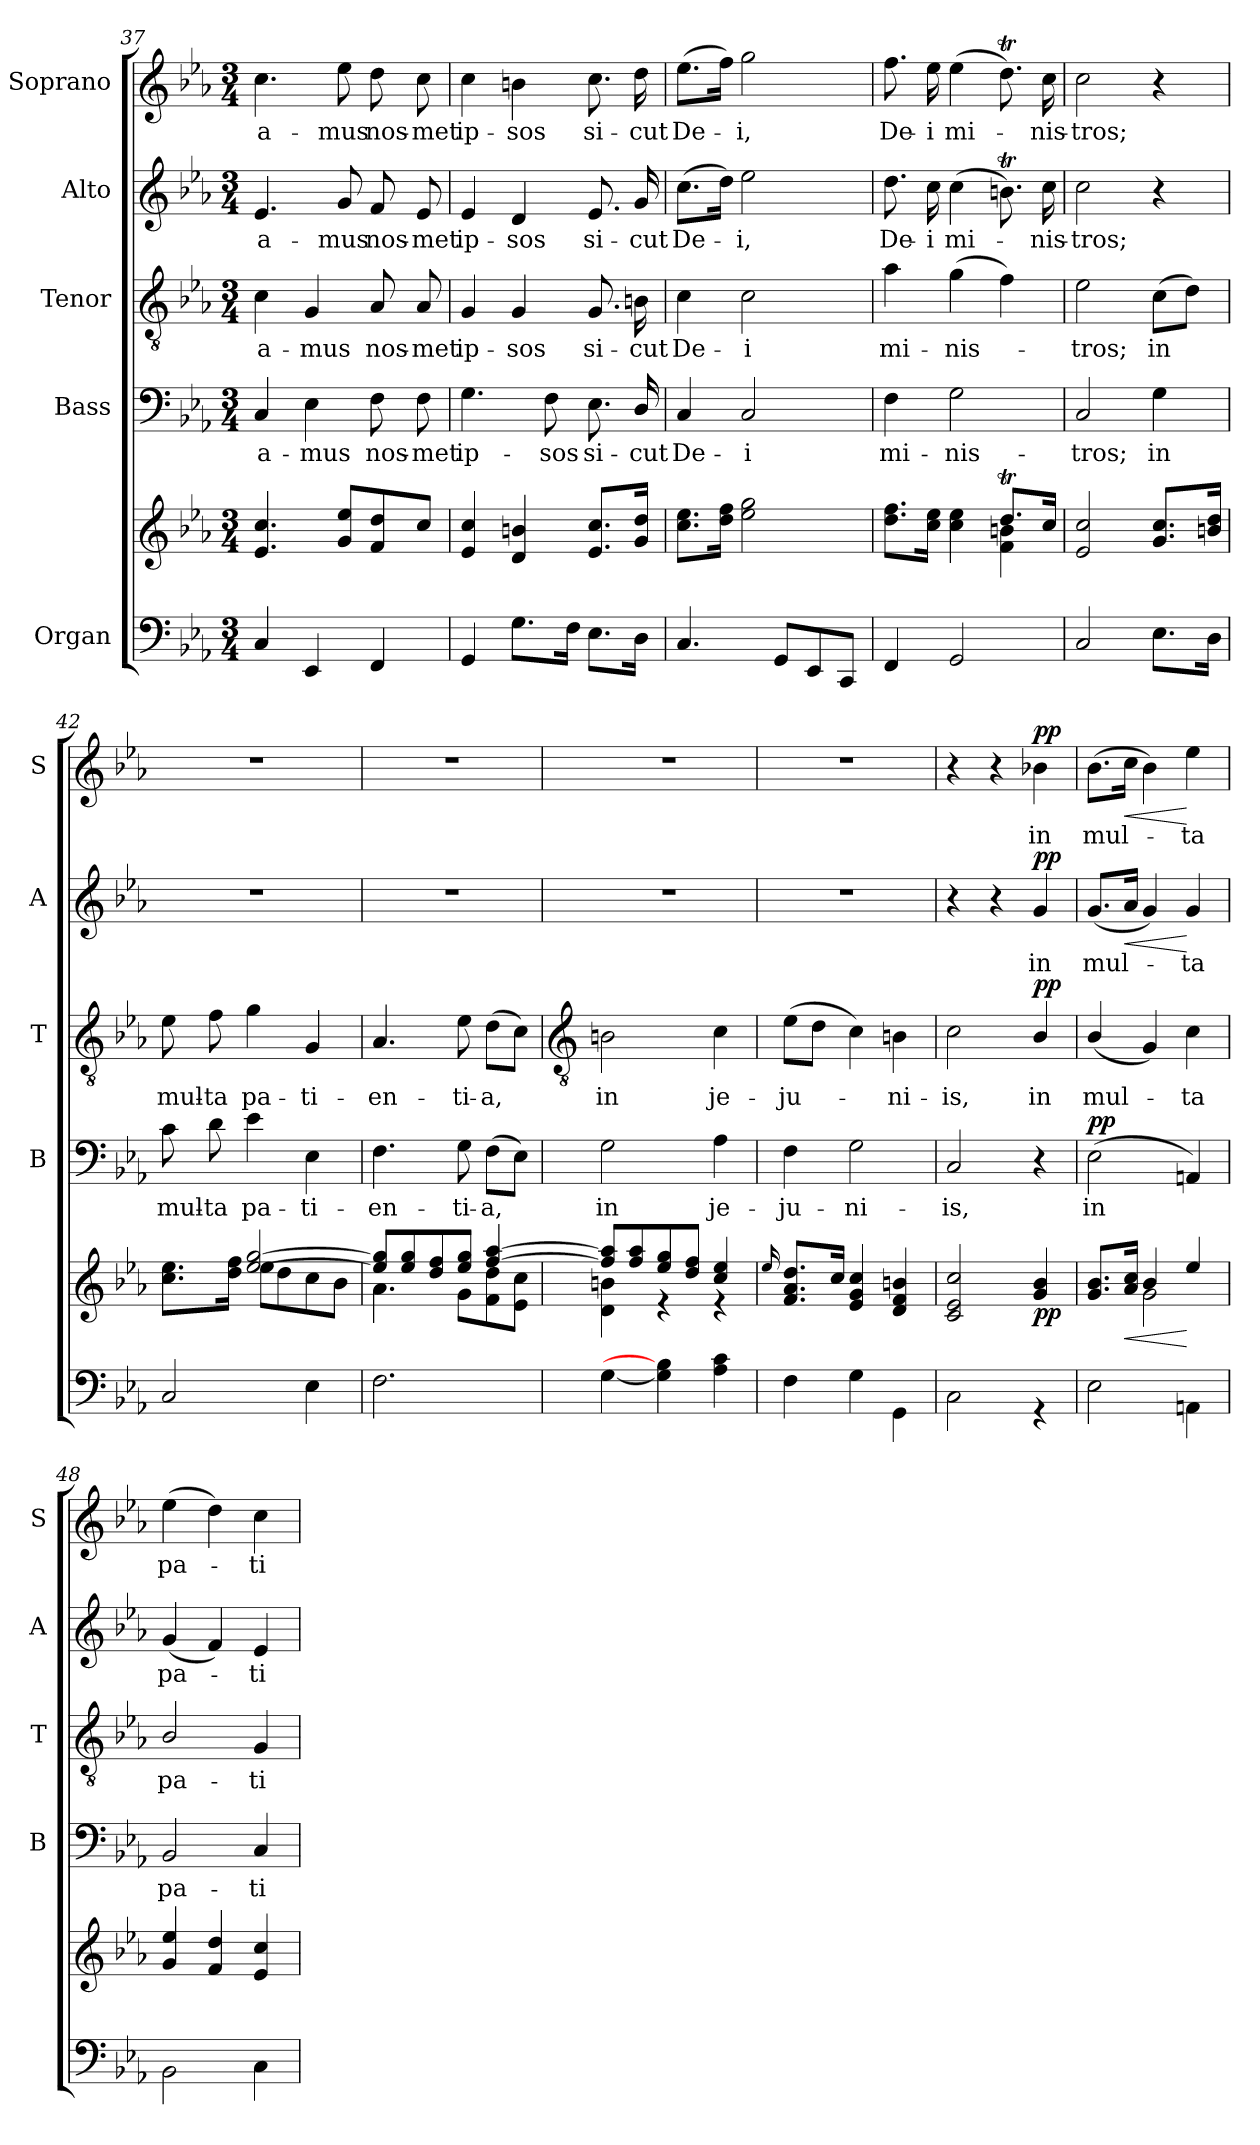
**kern	**kern	**dynam	**kern	**text	**dynam	**kern	**text	**dynam	**kern	**text	**dynam	**kern	**text	**dynam
*part5	*part5	*part5	*part4	*part4	*part4	*part3	*part3	*part3	*part2	*part2	*part2	*part1	*part1	*part1
*staff6	*staff5	*staff5/6	*staff4	*staff4	*staff4	*staff3	*staff3	*staff3	*staff2	*staff2	*staff2	*staff1	*staff1	*staff1
*I"Organ	*	*	*I"Bass	*	*	*I"Tenor	*	*	*I"Alto	*	*	*I"Soprano	*	*
*	*	*	*I'B	*	*	*I'T	*	*	*I'A	*	*	*I'S	*	*
!!LO:LB:g=z
*clefF4	*clefG2	*	*clefF4	*	*	*clefGv2	*	*	*clefG2	*	*	*clefG2	*	*
*k[b-e-a-]	*k[b-e-a-]	*	*k[b-e-a-]	*	*	*k[b-e-a-]	*	*	*k[b-e-a-]	*	*	*k[b-e-a-]	*	*
*E-:	*E-:	*	*E-:	*	*	*E-:	*	*	*E-:	*	*	*E-:	*	*
*M3/4	*M3/4	*	*M3/4	*	*	*M3/4	*	*	*M3/4	*	*	*M3/4	*	*
=37	=37	=37	=37	=37	=37	=37	=37	=37	=37	=37	=37	=37	=37	=37
*	*^	*	*	*	*	*	*	*	*	*	*	*	*	*
!	!	!	!	!	!LO:LY:b	!	!	!LO:LY:b	!	!	!LO:LY:b	!	!	!LO:LY:b	!
4C	4.e-/ 4.cc/	2.ryy	.	4C	-a-	.	4c	-a-	.	4.e-	-a-	.	4.cc	-a-	.
!	!	!	!	!	!LO:LY:b	!	!	!LO:LY:b	!	!	!	!	!	!	!
4EE-	.	.	.	4E-	-mus	.	4G	-mus	.	.	.	.	.	.	.
!	!	!	!	!	!	!	!	!	!	!	!LO:LY:b	!	!	!LO:LY:b	!
.	8g/ 8ee-/L	.	.	.	.	.	.	.	.	8g	-mus	.	8ee-	-mus	.
!	!	!	!	!	!LO:LY:b	!	!	!LO:LY:b	!	!	!LO:LY:b	!	!	!LO:LY:b	!
4FF	8f/ 8dd/	.	.	8F	nos-	.	8A-	nos-	.	8f	nos-	.	8dd	nos-	.
!	!	!	!	!	!LO:LY:b	!	!	!LO:LY:b	!	!	!LO:LY:b	!	!	!LO:LY:b	!
.	8cc/J	.	.	8F	-met	.	8A-	-met	.	8e-	-met	.	8cc	-met	.
=38	=38	=38	=38	=38	=38	=38	=38	=38	=38	=38	=38	=38	=38	=38	=38
!	!	!LO:N:vis=1	!	!	!LO:LY:b	!	!	!LO:LY:b	!	!	!LO:LY:b	!	!	!LO:LY:b	!
4GG	4e-/ 4cc/	2.ryy	.	4.G	ip-	.	4G	ip-	.	4e-	ip-	.	4cc	ip-	.
!	!	!	!	!	!	!	!	!LO:LY:b	!	!	!LO:LY:b	!	!	!LO:LY:b	!
8.GL	4d/ 4bn/	.	.	.	.	.	4G	-sos	.	4d	-sos	.	4bn	-sos	.
!	!	!	!	!	!LO:LY:b	!	!	!	!	!	!	!	!	!	!
.	.	.	.	8F	-sos	.	.	.	.	.	.	.	.	.	.
16FJ	.	.	.	.	.	.	.	.	.	.	.	.	.	.	.
!	!	!	!	!	!LO:LY:b	!	!	!LO:LY:b	!	!	!LO:LY:b	!	!	!LO:LY:b	!
8.E-L	8.e-/ 8.cc/L	.	.	8.E-	si-	.	8.G	si-	.	8.e-	si-	.	8.cc	si-	.
!	!	!	!	!	!LO:LY:b	!	!	!LO:LY:b	!	!	!LO:LY:b	!	!	!LO:LY:b	!
16DJ	16g/ 16dd/J	.	.	16D/	-cut	.	16Bn	-cut	.	16g	-cut	.	16dd	-cut	.
=39	=39	=39	=39	=39	=39	=39	=39	=39	=39	=39	=39	=39	=39	=39	=39
!	!	!LO:N:vis=1	!	!	!LO:LY:b	!	!	!LO:LY:b	!	!	!LO:LY:b	!	!	!LO:LY:b	!
4.C	8.cc\ 8.ee-\L	2.ryy	.	4C	De-	.	4c	De-	.	(>8.ccL	De-	.	(>8.ee-L	De-	.
.	16dd\ 16ff\J	.	.	.	.	.	.	.	.	16ddJ)	.	.	16ffJ)	.	.
!	!	!	!	!	!LO:LY:b	!	!	!LO:LY:b	!	!	!LO:LY:b	!	!	!LO:LY:b	!
.	2ee-\ 2gg\	.	.	2C	-i	.	2c	-i	.	2ee-	i,	.	2gg	i,	.
8GGL	.	.	.	.	.	.	.	.	.	.	.	.	.	.	.
8EE-	.	.	.	.	.	.	.	.	.	.	.	.	.	.	.
8CCJ	.	.	.	.	.	.	.	.	.	.	.	.	.	.	.
=40	=40	=40	=40	=40	=40	=40	=40	=40	=40	=40	=40	=40	=40	=40	=40
!	!	!	!	!	!LO:LY:b	!	!	!LO:LY:b	!	!	!LO:LY:b	!	!	!LO:LY:b	!
4FF	8.dd\ 8.ff\L	2ryy	.	4F	mi-	.	4a-	mi-	.	8.dd	De-	.	8.ff	De-	.
!	!	!	!	!	!	!	!	!	!	!	!LO:LY:b	!	!	!LO:LY:b	!
.	16cc\ 16ee-\J	.	.	.	.	.	.	.	.	16cc	-i	.	16ee-	-i	.
!	!	!	!	!	!LO:LY:b	!	!	!LO:LY:b	!	!	!LO:LY:b	!	!	!LO:LY:b	!
2GG	4cc\ 4ee-\	.	.	2G	-nis-	.	(>4g	-nis-	.	(>4cc	mi-	.	(>4ee-	mi-	.
.	8.ddt/L	4f\ 4bn\	.	.	.	.	4f)	.	.	8.bnt)	.	.	8.ddt)	.	.
!	!	!	!	!	!	!	!	!	!	!	!LO:LY:b	!	!	!LO:LY:b	!
.	16cc/J	.	.	.	.	.	.	.	.	16cc	nis-	.	16cc	nis-	.
=41	=41	=41	=41	=41	=41	=41	=41	=41	=41	=41	=41	=41	=41	=41	=41
!	!	!LO:N:vis=1	!	!	!LO:LY:b	!	!	!LO:LY:b	!	!	!LO:LY:b	!	!	!LO:LY:b	!
2C	2e-/ 2cc/	2.ryy	.	2C	-tros;	.	2e-	tros;	.	2cc	-tros;	.	2cc	-tros;	.
!	!	!	!	!	!LO:LY:b	!	!	!LO:LY:b	!	!	!	!	!	!	!
8.E-L	8.g/ 8.cc/L	.	.	4G	in	.	(>8cL	in	.	4r	.	.	4r	.	.
.	.	.	.	.	.	.	8dJ)	.	.	.	.	.	.	.	.
16DJ	16bn/ 16dd/J	.	.	.	.	.	.	.	.	.	.	.	.	.	.
=42	=42	=42	=42	=42	=42	=42	=42	=42	=42	=42	=42	=42	=42	=42	=42
!	!	!	!	!	!LO:LY:b	!	!	!LO:LY:b	!	!LO:N:vis=1	!	!	!LO:N:vis=1	!	!
2C	8.cc\ 8.ee-\L	4ryy	.	8c	mul-	.	8e-	mul-	.	2.r	.	.	2.r	.	.
!	!	!	!	!	!LO:LY:b	!	!	!LO:LY:b	!	!	!	!	!	!	!
.	.	.	.	8d	-ta	.	8f	-ta	.	.	.	.	.	.	.
.	16dd\ 16ff\J	.	.	.	.	.	.	.	.	.	.	.	.	.	.
!	!	!	!	!	!LO:LY:b	!	!	!LO:LY:b	!	!	!	!	!	!	!
.	[2ee-/ [2gg/	8ee-\L	.	4e-	pa-	.	4g	pa-	.	.	.	.	.	.	.
.	.	8dd\	.	.	.	.	.	.	.	.	.	.	.	.	.
!	!	!	!	!	!LO:LY:b	!	!	!LO:LY:b	!	!	!	!	!	!	!
4E-	.	8cc\	.	4E-	-ti-	.	4G	-ti-	.	.	.	.	.	.	.
.	.	8b-\J	.	.	.	.	.	.	.	.	.	.	.	.	.
=43	=43	=43	=43	=43	=43	=43	=43	=43	=43	=43	=43	=43	=43	=43	=43
!	!	!	!	!	!LO:LY:b	!	!	!LO:LY:b	!	!LO:N:vis=1	!	!	!LO:N:vis=1	!	!
2.F	8ee-/] 8gg/]L	4.a-\	.	4.F	-en-	.	4.A-	-en-	.	2.r	.	.	2.r	.	.
.	8ee-/ 8gg/	.	.	.	.	.	.	.	.	.	.	.	.	.	.
.	8dd/ 8ff/	.	.	.	.	.	.	.	.	.	.	.	.	.	.
!	!	!	!	!	!LO:LY:b	!	!	!LO:LY:b	!	!	!	!	!	!	!
.	8ee-/ 8gg/J	8g\L	.	8G	-ti-	.	8e-	-ti-	.	.	.	.	.	.	.
!	!	!	!	!	!LO:LY:b	!	!	!LO:LY:b	!	!	!	!	!	!	!
.	[4ff/ [4aa-/	8f\ 8dd\	.	(>8FL	-a,	.	(>8dL	-a,	.	.	.	.	.	.	.
.	.	8e-\ 8cc\J	.	8E-J)	.	.	8cJ)	.	.	.	.	.	.	.	.
!!LO:LB:g=z
=44	=44	=44	=44	=44	=44	=44	=44	=44	=44	=44	=44	=44	=44	=44	=44
*	*	*	*	*	*	*	*clefGv2	*	*	*	*	*	*	*	*
*^	*	*	*	*	*	*	*	*	*	*	*	*	*	*	*
!	!	!	!	!	!	!LO:LY:b	!	!	!LO:LY:b	!	!LO:N:vis=1	!	!	!LO:N:vis=1	!	!
2.ryy	[4G	8ff/] 8aa-/]L	4d\ 4bn\	.	2G	in	.	2Bn	in	.	2.r	.	.	2.r	.	.
.	.	8ff/ 8aa-/	.	.	.	.	.	.	.	.	.	.	.	.	.	.
.	4G] 4B]	8ee-/ 8gg/	4r	.	.	.	.	.	.	.	.	.	.	.	.	.
.	.	8dd/ 8ff/J	.	.	.	.	.	.	.	.	.	.	.	.	.	.
!	!	!	!	!	!	!LO:LY:b	!	!	!LO:LY:b	!	!	!	!	!	!	!
.	4A- 4c	4cc/ 4ee-/	4r	.	4A-	je-	.	4c	je-	.	.	.	.	.	.	.
=45	=45	=45	=45	=45	=45	=45	=45	=45	=45	=45	=45	=45	=45	=45	=45	=45
.	.	16qqee-/LL	.	.	.	.	.	.	.	.	.	.	.	.	.	.
!	!	!	!LO:N:vis=1	!	!	!LO:LY:b	!	!	!LO:LY:b	!	!LO:N:vis=1	!	!	!LO:N:vis=1	!	!
2.ryy	4F	8.f/ 8.a-/ 8.dd/	2.ryy	.	4F	-ju-	.	(>8e-L	-ju-	.	2.r	.	.	2.r	.	.
.	.	.	.	.	.	.	.	8dJ	.	.	.	.	.	.	.	.
.	.	16cc/J	.	.	.	.	.	.	.	.	.	.	.	.	.	.
!	!	!	!	!	!	!LO:LY:b	!	!	!	!	!	!	!	!	!	!
.	4G	4e-/ 4g/ 4cc/	.	.	2G	-ni-	.	4c)	.	.	.	.	.	.	.	.
!	!	!	!	!	!	!	!	!	!LO:LY:b	!	!	!	!	!	!	!
.	4GG	4d/ 4f/ 4bn/	.	.	.	.	.	4Bn	ni-	.	.	.	.	.	.	.
=46	=46	=46	=46	=46	=46	=46	=46	=46	=46	=46	=46	=46	=46	=46	=46	=46
!	!	!	!LO:N:vis=1	!	!	!LO:LY:b	!	!	!LO:LY:b	!	!	!	!	!	!	!
2.ryy	2C	2c/ 2e-/ 2cc/	2.ryy	.	2C	-is,	.	2c	-is,	.	4r	.	.	4r	.	.
.	.	.	.	.	.	.	.	.	.	.	4r	.	.	4r	.	.
!	!	!	!	!LO:DY:b	!	!	!	!	!LO:LY:b	!LO:DY:b	!	!LO:LY:b	!LO:DY:b	!	!LO:LY:b	!LO:DY:b
.	4r	4g/ 4b-/	.	pp	4r	.	.	4B-/	in	pp	4g	in	pp	4b-X	in	pp
=47	=47	=47	=47	=47	=47	=47	=47	=47	=47	=47	=47	=47	=47	=47	=47	=47
!	!	!	!	!	!	!LO:LY:b	!LO:DY:b	!	!LO:LY:b	!	!	!LO:LY:b	!	!	!LO:LY:b	!
2.ryy	2E-	8.g/ 8.b-/L	4ryy	.	(<2E-	in	pp	(<4B-/	mul-	.	(<8.gL	mul-	.	(>8.b-L	mul-	.
!	!	!	!	!LO:HP:b	!	!	!	!	!	!	!	!	!LO:HP:b	!	!	!LO:HP:b
.	.	16a-/ 16cc/J	.	<	.	.	.	.	.	.	16a-J	.	<	16ccJ	.	<
.	.	4b-/	2g\	.	.	.	.	4G)	.	.	4g)	.	.	4b-)	.	.
!	!	!	!	!	!	!	!	!	!LO:LY:b	!	!	!LO:LY:b	!	!	!LO:LY:b	!
.	4AAn	4ee-/	.	[	4AAn)	.	.	4c	ta	.	4g	ta	[	4ee-	ta	[
=48	=48	=48	=48	=48	=48	=48	=48	=48	=48	=48	=48	=48	=48	=48	=48	=48
!LO:N:vis=1	!	!	!LO:N:vis=1	!	!	!LO:LY:b	!	!	!LO:LY:b	!	!	!LO:LY:b	!	!	!LO:LY:b	!
2.ryy	2BB-	4g/ 4ee-/	2.ryy	.	2BB-	pa-	.	2B-/	pa-	.	(<4g	pa-	.	(>4ee-	pa-	.
.	.	4f/ 4dd/	.	.	.	.	.	.	.	.	4f)	.	.	4dd)	.	.
!	!	!	!	!	!	!LO:LY:b	!	!	!LO:LY:b	!	!	!LO:LY:b	!	!	!LO:LY:b	!
.	4C	4e-/ 4cc/	.	.	4C	-ti-	.	4G	-ti-	.	4e-	ti-	.	4cc	ti-	.
*v	*v	*	*	*	*	*	*	*	*	*	*	*	*	*	*	*
*	*v	*v	*	*	*	*	*	*	*	*	*	*	*	*	*
=	=	=	=	=	=	=	=	=	=	=	=	=	=	=
*-	*-	*-	*-	*-	*-	*-	*-	*-	*-	*-	*-	*-	*-	*-
